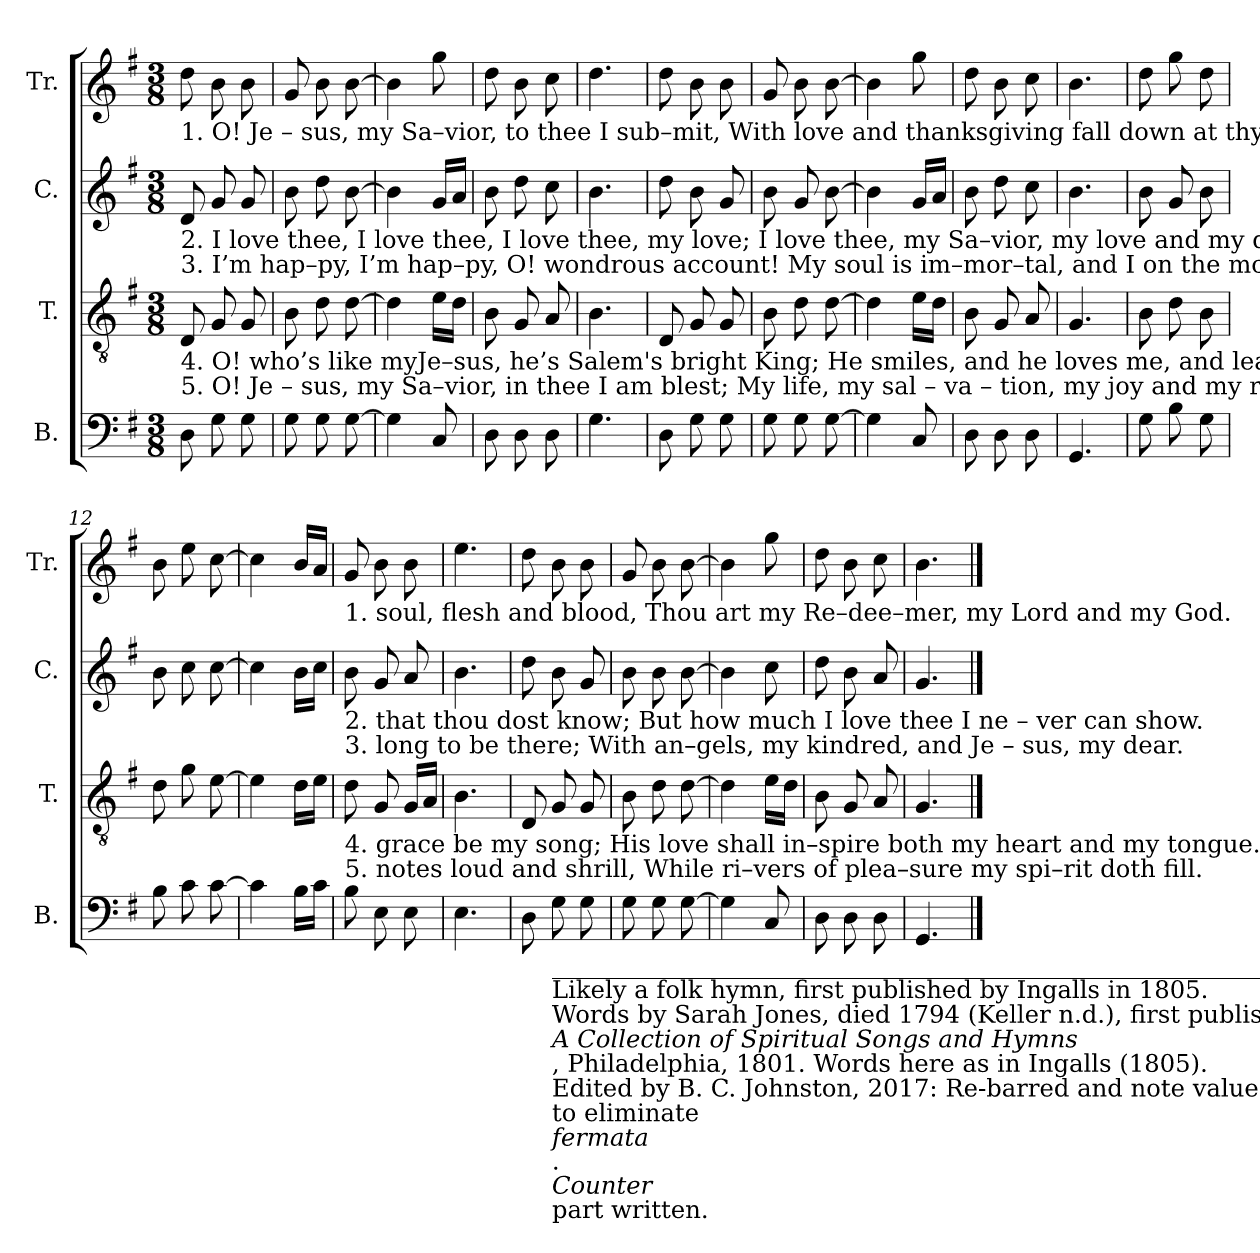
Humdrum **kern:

**kern	**kern	**kern	**kern
*part4	*part3	*part2	*part1
*staff4	*staff3	*staff2	*staff1
*I"B.	*I"T.	*I"C.	*I"Tr.
*I'B.	*I'T.	*I'C.	*I'Tr.
*clefF4	*clefGv2	*clefG2	*clefG2
*k[f#]	*k[f#]	*k[f#]	*k[f#]
*M3/8	*M3/8	*M3/8	*M3/8
*MM70	*MM70	*MM70	*MM70
=1	=1	=1	=1
!	!	!	!LO:TX:b:t=1. O!    Je  – sus,  my  Sa–vior,  to thee  I   sub–mit,   With love and thanksgiving   fall  down  at  thy  feet,   My  sac–ri–fice  of–fer,    of
!	!	!LO:TX:b:t=2.  I    love thee, I  love thee, I   love  thee, my love;   I   love  thee,  my  Sa–vior,  my love and my  dove;    I   love  thee, I love thee,  and	!
!	!	!LO:TX:b:t=3. I’m hap–py, I’m  hap–py,  O! wondrous account!  My  soul  is  im–mor–tal,   and   I   on  the  mount;    I  gaze on  my  trea–sure,  and	!
!	!LO:TX:b:t=4. O! who’s like myJe–sus,  he’s Salem's bright King; He smiles, and he loves me, and learns me to  sing&colon;   His  name be my theme,  his	!	!
!	!LO:TX:b:t=5. O!  Je – sus,  my Sa–vior,   in    thee  I    am   blest;   My life, my sal – va – tion,   my  joy and my rest&colon;   I praise thee, I praise thee,  in	!	!
8D\	8D/	8d/	8dd\
8G\	8G/	8g/	8b\
8G\	8G/	8g/	8b\
=2	=2	=2	=2
8G\	8B\	8b\	8g/
8G\	8d\	8dd\	8b\
[8G\	[8d\	[8b\	[8b\
=3	=3	=3	=3
4G\]	4d\]	4b\]	4b\]
8C/	16e\LL	16g/LL	8gg\
.	16d\JJ	16a/JJ	.
=4	=4	=4	=4
8D\	8B\	8b\	8dd\
8D\	8G/	8dd\	8b\
8D\	8A/	8cc\	8cc\
=5	=5	=5	=5
4.G\	4.B\	4.b\	4.dd\
=6	=6	=6	=6
8D\	8D/	8dd\	8dd\
8G\	8G/	8b\	8b\
8G\	8G/	8g/	8b\
=7	=7	=7	=7
8G\	8B\	8b\	8g/
8G\	8d\	8g/	8b\
[8G\	[8d\	[8b\	[8b\
=8	=8	=8	=8
4G\]	4d\]	4b\]	4b\]
8C/	16e\LL	16g/LL	8gg\
.	16d\JJ	16a/JJ	.
=9	=9	=9	=9
8D\	8B\	8b\	8dd\
8D\	8G/	8dd\	8b\
8D\	8A/	8cc\	8cc\
=10	=10	=10	=10
4.GG/	4.G/	4.b\	4.b\
=11	=11	=11	=11
8G\	8B\	8b\	8dd\
8B\	8d\	8g/	8gg\
8G\	8B\	8b\	8dd\
=12	=12	=12	=12
8B\	8d\	8b\	8b\
8c\	8g\	8cc\	8ee\
[8c\	[8e\	[8cc\	[8cc\
=13	=13	=13	=13
4c\]	4e\]	4cc\]	4cc\]
16B\LL	16d\LL	16b\LL	16b/LL
16c\JJ	16e\JJ	16cc\JJ	16a/JJ
!!LO:LB:g=z
=14	=14	=14	=14
!	!	!	!LO:TX:b:t=1. soul,  flesh  and  blood,  Thou art    my    Re–dee–mer,  my Lord and my God.
!	!	!LO:TX:b:t=2. that  thou dost know;  But  how  much  I   love   thee    I     ne – ver  can  show.	!
!	!	!LO:TX:b:t=3. long   to      be     there;  With  an–gels,  my   kindred,  and  Je – sus,   my  dear.	!
!	!LO:TX:b:t=4. grace  be     my    song;  His  love  shall  in–spire  both  my  heart and  my  tongue.	!	!
!	!LO:TX:b:t=5. notes  loud  and  shrill,  While  ri–vers  of plea–sure      my    spi–rit    doth  fill.	!	!
8B\	8d\	8b\	8g/
8E\	8G/	8g/	8b\
8E\	16G/LL	8a/	8b\
.	16A/JJ	.	.
=15	=15	=15	=15
4.E\	4.B\	4.b\	4.ee\
=16	=16	=16	=16
8D\	8D/	8dd\	8dd\
!LO:TX:b:t=_______________________________________________________________________	!	!	!
!LO:TX:b:t=Likely a folk hymn, first published by Ingalls in 1805.	!	!	!
!LO:TX:b:t=Words by Sarah Jones, died 1794 (Keller n.d.), first published in Richard Allen,	!	!	!
!LO:TX:b:i:t=A Collection of Spiritual Songs and Hymns	!	!	!
!LO:TX:b:t=, Philadelphia, 1801. Words here as in Ingalls (1805).	!	!	!
!LO:TX:b:t=Edited by B. C. Johnston, 2017&colon; Re-barred and note values extended at the  end of lines,	!	!	!
!LO:TX:b:t=to eliminate	!	!	!
!LO:TX:b:i:t=fermata	!	!	!
!LO:TX:b:t=.	!	!	!
!LO:TX:b:i:t=Counter	!	!	!
!LO:TX:b:t=part written.	!	!	!
8G\	8G/	8b\	8b\
8G\	8G/	8g/	8b\
=17	=17	=17	=17
8G\	8B\	8b\	8g/
8G\	8d\	8b\	8b\
[8G\	[8d\	[8b\	[8b\
=18	=18	=18	=18
4G\]	4d\]	4b\]	4b\]
8C/	16e\LL	8cc\	8gg\
.	16d\JJ	.	.
=19	=19	=19	=19
8D\	8B\	8dd\	8dd\
8D\	8G/	8b\	8b\
8D\	8A/	8a/	8cc\
=20	=20	=20	=20
4.GG/	4.G/	4.g/	4.b\
==	==	==	==
*-	*-	*-	*-
